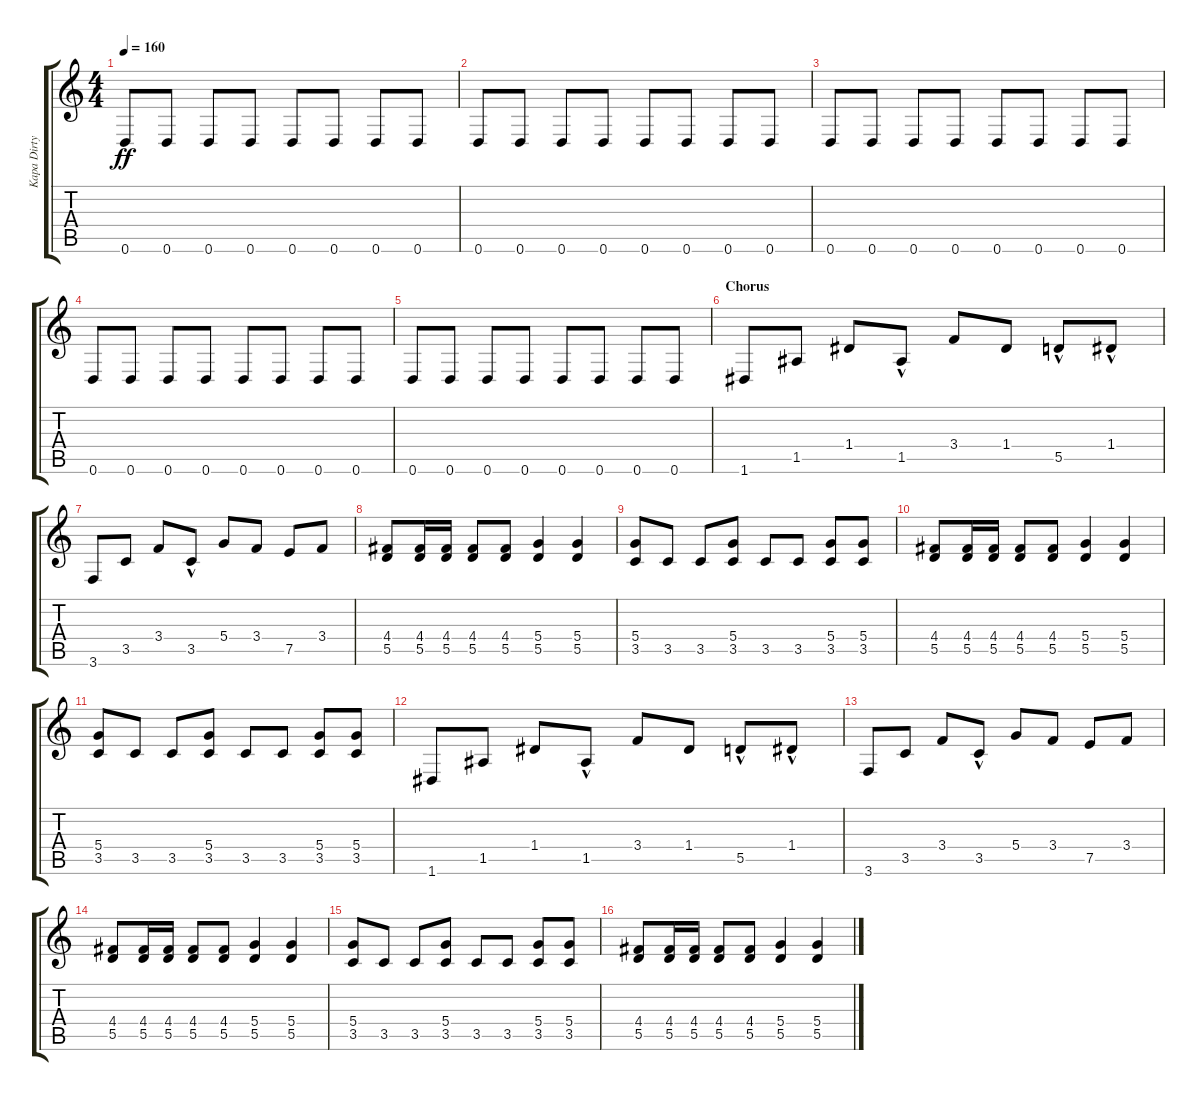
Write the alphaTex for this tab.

\track ("Kapa Dirty" "Kapa Dirty") {instrument distortionguitar}
\staff {score tabs}
\tuning (E4 B3 G3 D3 A2 D2) {hide}
\ts (4 4)
\tempo 160
\clef g2
\ks c
0.6.8{dy ff} 0.6.8 0.6.8 0.6.8 0.6.8 0.6.8 0.6.8 0.6.8 |
0.6.8 0.6.8 0.6.8 0.6.8 0.6.8 0.6.8 0.6.8 0.6.8 |
0.6.8 0.6.8 0.6.8 0.6.8 0.6.8 0.6.8 0.6.8 0.6.8 |
0.6.8 0.6.8 0.6.8 0.6.8 0.6.8 0.6.8 0.6.8 0.6.8 |
0.6.8 0.6.8 0.6.8 0.6.8 0.6.8 0.6.8 0.6.8 0.6.8 |
\section ("" "Chorus")
1.6.8 1.5.8 1.4.8 1.5{hac}.8 3.4.8 1.4.8 5.5{hac}.8 1.4{hac}.8 |
3.6.8 3.5.8 3.4.8 3.5{hac}.8 5.4.8 3.4.8 7.5.8 3.4.8 |
(4.4 5.5).8 (4.4 5.5).16 (4.4 5.5).16 (4.4 5.5).8 (4.4 5.5).8 (5.4 5.5).4 (5.4 5.5).4 |
(5.4 3.5).8 3.5.8 3.5.8 (5.4 3.5).8 3.5.8 3.5.8 (5.4 3.5).8 (5.4 3.5).8 |
(4.4 5.5).8 (4.4 5.5).16 (4.4 5.5).16 (4.4 5.5).8 (4.4 5.5).8 (5.4 5.5).4 (5.4 5.5).4 |
(5.4 3.5).8 3.5.8 3.5.8 (5.4 3.5).8 3.5.8 3.5.8 (5.4 3.5).8 (5.4 3.5).8 |
1.6.8 1.5.8 1.4.8 1.5{hac}.8 3.4.8 1.4.8 5.5{hac}.8 1.4{hac}.8 |
3.6.8 3.5.8 3.4.8 3.5{hac}.8 5.4.8 3.4.8 7.5.8 3.4.8 |
(4.4 5.5).8 (4.4 5.5).16 (4.4 5.5).16 (4.4 5.5).8 (4.4 5.5).8 (5.4 5.5).4 (5.4 5.5).4 |
(5.4 3.5).8 3.5.8 3.5.8 (5.4 3.5).8 3.5.8 3.5.8 (5.4 3.5).8 (5.4 3.5).8 |
(4.4 5.5).8 (4.4 5.5).16 (4.4 5.5).16 (4.4 5.5).8 (4.4 5.5).8 (5.4 5.5).4 (5.4 5.5).4
